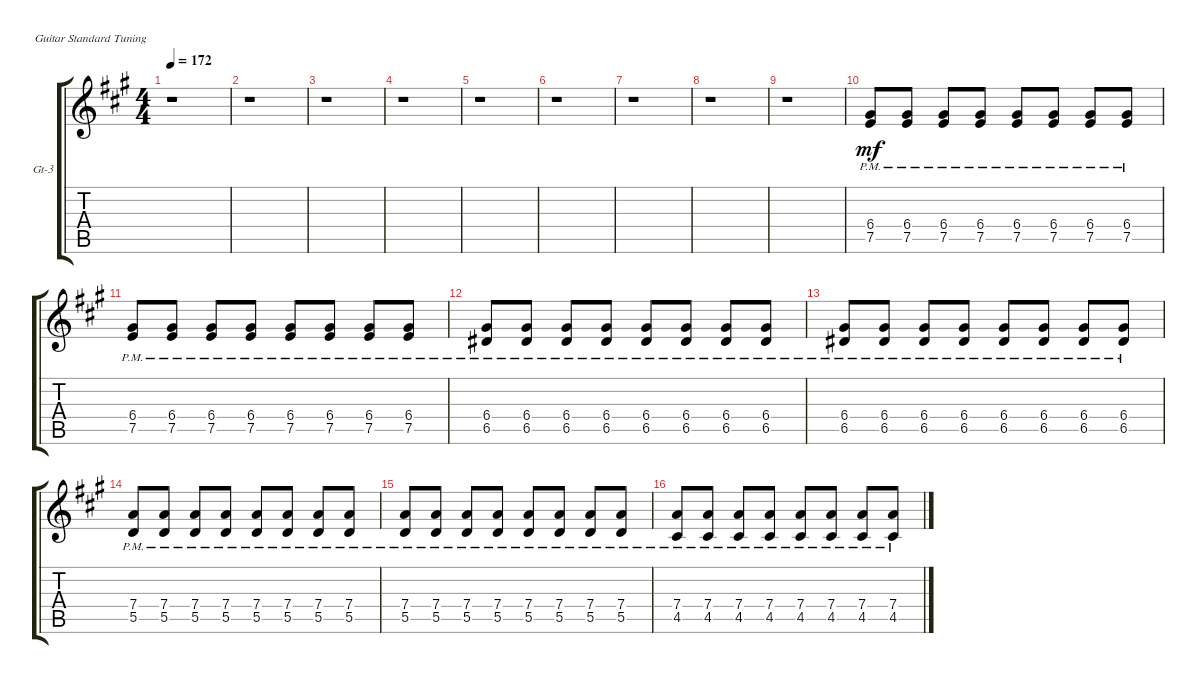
\defaultSystemsLayout 4
\bracketExtendMode groupsimilarinstruments
\firstSystemTrackNameOrientation horizontal
\otherSystemsTrackNameOrientation horizontal
\track ("Guitar 3" "Gt-3") {instrument distortionguitar}
\staff {score tabs}
\tuning (E4 B3 G3 D3 A2 E2)
\ts (4 4)
\tempo 172
\clef g2
\ks a
r.1{dy mf} |
r.1 |
r.1 |
r.1 |
r.1 |
r.1 |
r.1 |
r.1 |
r.1 |
(7.5{pm} 6.4{pm}).8 (7.5{pm} 6.4{pm}).8 (7.5{pm} 6.4{pm}).8 (7.5{pm} 6.4{pm}).8 (7.5{pm} 6.4{pm}).8 (7.5{pm} 6.4{pm}).8 (7.5{pm} 6.4{pm}).8 (7.5{pm} 6.4{pm}).8 |
(7.5{pm} 6.4{pm}).8 (7.5{pm} 6.4{pm}).8 (7.5{pm} 6.4{pm}).8 (7.5{pm} 6.4{pm}).8 (7.5{pm} 6.4{pm}).8 (7.5{pm} 6.4{pm}).8 (7.5{pm} 6.4{pm}).8 (7.5{pm} 6.4{pm}).8 |
(6.4{pm} 6.5{pm}).8 (6.4{pm} 6.5{pm}).8 (6.4{pm} 6.5{pm}).8 (6.4{pm} 6.5{pm}).8 (6.4{pm} 6.5{pm}).8 (6.4{pm} 6.5{pm}).8 (6.4{pm} 6.5{pm}).8 (6.4{pm} 6.5{pm}).8 |
(6.4{pm} 6.5{pm}).8 (6.4{pm} 6.5{pm}).8 (6.4{pm} 6.5{pm}).8 (6.4{pm} 6.5{pm}).8 (6.4{pm} 6.5{pm}).8 (6.4{pm} 6.5{pm}).8 (6.4{pm} 6.5{pm}).8 (6.4{pm} 6.5{pm}).8 |
(7.4{pm} 5.5{pm}).8 (7.4{pm} 5.5{pm}).8 (7.4{pm} 5.5{pm}).8 (7.4{pm} 5.5{pm}).8 (7.4{pm} 5.5{pm}).8 (7.4{pm} 5.5{pm}).8 (7.4{pm} 5.5{pm}).8 (7.4{pm} 5.5{pm}).8 |
(7.4{pm} 5.5{pm}).8 (7.4{pm} 5.5{pm}).8 (7.4{pm} 5.5{pm}).8 (7.4{pm} 5.5{pm}).8 (7.4{pm} 5.5{pm}).8 (7.4{pm} 5.5{pm}).8 (7.4{pm} 5.5{pm}).8 (7.4{pm} 5.5{pm}).8 |
(7.4{pm} 4.5{pm}).8 (7.4{pm} 4.5{pm}).8 (7.4{pm} 4.5{pm}).8 (7.4{pm} 4.5{pm}).8 (7.4{pm} 4.5{pm}).8 (7.4{pm} 4.5{pm}).8 (7.4{pm} 4.5{pm}).8 (7.4{pm} 4.5{pm}).8
